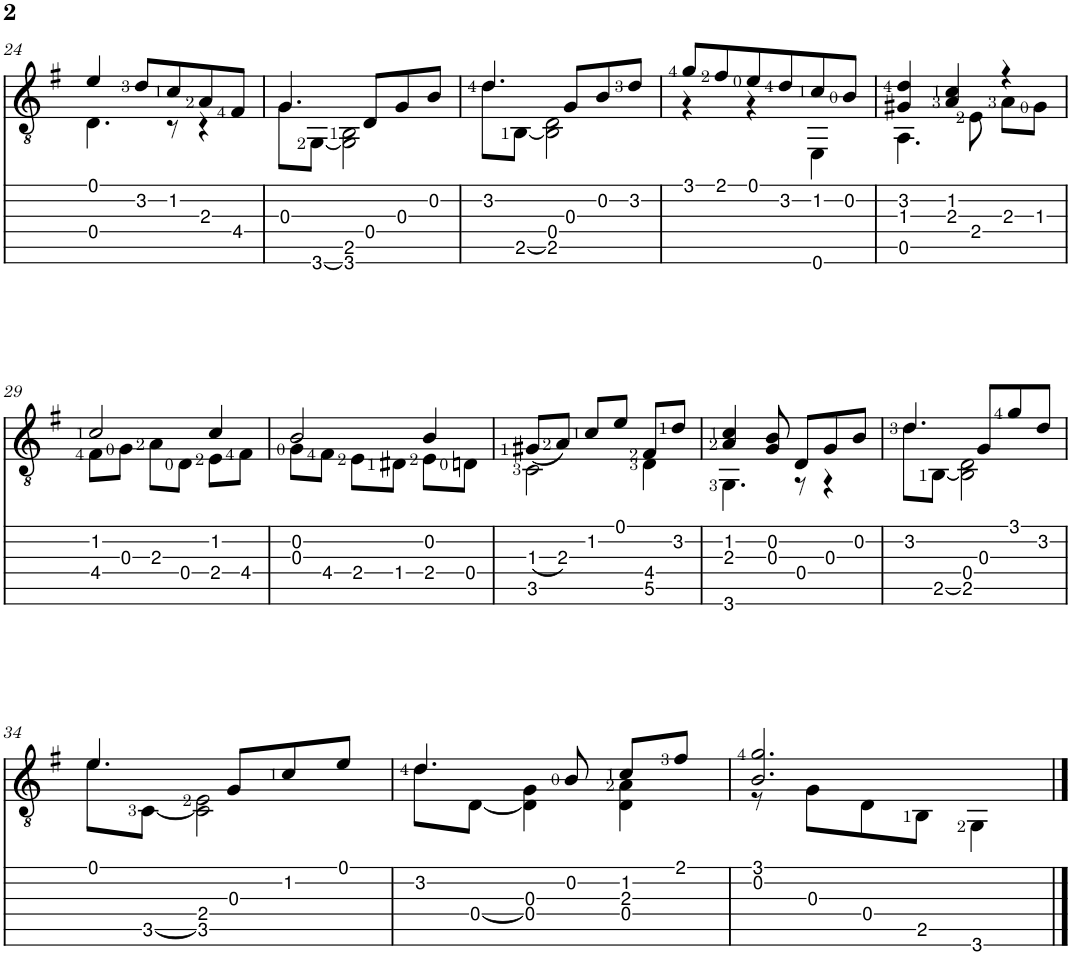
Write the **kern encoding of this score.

**kern	**kern
*part1	*part1
*staff2	*staff1
*I"Classical Guitar	*
!!LO:PB:g=z
*	*clefGv2
*k[f#]	*k[f#]
*G:	*G:
*M3/4	*M3/4
=24	=24
*^	*^
4e	4.D	4e/	4.D\
8dL	.	8d/L	.
8cJ	8r	8c/	8r
8AL	4r	8A/	4r
8F#J	.	8F#/J	.
=25	=25	=25	=25
4.G	8GL	4.G/	8G\L
.	[<8GGJ	.	[<8GG\J
.	2GG] 2BB	.	2GG\] 2BB\
8D	.	8D/L	.
8GL	.	8G/	.
8BJ	.	8B/J	.
=26	=26	=26	=26
4.d	8dL	4.d/	8d\L
.	[<8BBJ	.	[<8BB\J
.	2BB] 2D	.	2BB\] 2D\
8G	.	8G/L	.
8BL	.	8B/	.
8dJ	.	8d/J	.
=27	=27	=27	=27
8gL	4r	8g/L	4r
8f#J	.	8f#/	.
8eL	4r	8e/	4r
8dJ	.	8d/	.
8cL	4EE	8c/	4EE\
8BJ	.	8B/J	.
=28	=28	=28	=28
4G#X 4d	4.AA	4G#X/ 4d/	4.AA\
4A 4c	.	4A/ 4c/	.
.	8E	.	8E\
4r	8AL	4r	8A\L
.	8G#J	.	8G#\J
!!LO:LB:g=z	!!
=29	=29	=29	=29
2c	8F#L	2c/	8F#\L
.	8GJ	.	8G\J
.	8AL	.	8A\L
.	8DJ	.	8D\J
4c	8EL	4c/	8E\L
.	8F#J	.	8F#\J
=30	=30	=30	=30
2B	8GL	2B/	8G\L
.	8F#J	.	8F#\J
.	8EL	.	8E\L
.	8D#XJ	.	8D#X\J
4B	8EL	4B/	8E\L
.	8DnJ	.	8Dn\J
=31	=31	=31	=31
8G#XL	2C	(<8G#X/L	2C\
8AJ	.	8A/J)	.
8cL	.	8c/L	.
8eJ	.	8e/J	.
8F#L	4D	8F#/L	4D\
8dJ	.	8d/J	.
=32	=32	=32	=32
4A 4c	4.GG	4A/ 4c/	4.GG\
8G\ 8B\L	.	8G/ 8B/	.
8DJ	8r	8D/L	8r
8GL	4r	8G/	4r
8BJ	.	8B/J	.
=33	=33	=33	=33
4.d	8dL	4.d/	8d\L
.	[<8BBJ	.	[<8BB\J
.	2BB] 2D	.	2BB\] 2D\
8G	.	8G/L	.
8gL	.	8g/	.
8dJ	.	8d/J	.
!!LO:LB:g=z	!!
=34	=34	=34	=34
4.e	8eL	4.e/	8e\L
.	[<8CJ	.	[<8C\J
.	2C] 2E	.	2C\] 2E\
8G	.	8G/L	.
8cL	.	8c/	.
8eJ	.	8e/J	.
=35	=35	=35	=35
4.d	8dL	4.d/	8d\L
.	[<8DJ	.	[<8D\J
.	4D] 4G	.	4D\] 4G\
8B	.	8B/	.
8cL	4D 4A	8c/L	4D\ 4A\
8f#J	.	8f#/J	.
=36	=36	=36	=36
2.B 2.g	8r	2.B/ 2.g/	8r
.	8G	.	8G\L
.	8DL	.	8D\
.	8BBJ	.	8BB\J
.	4GG	.	4GG\
*v	*v	*	*
*	*v	*v
==	==
*-	*-
